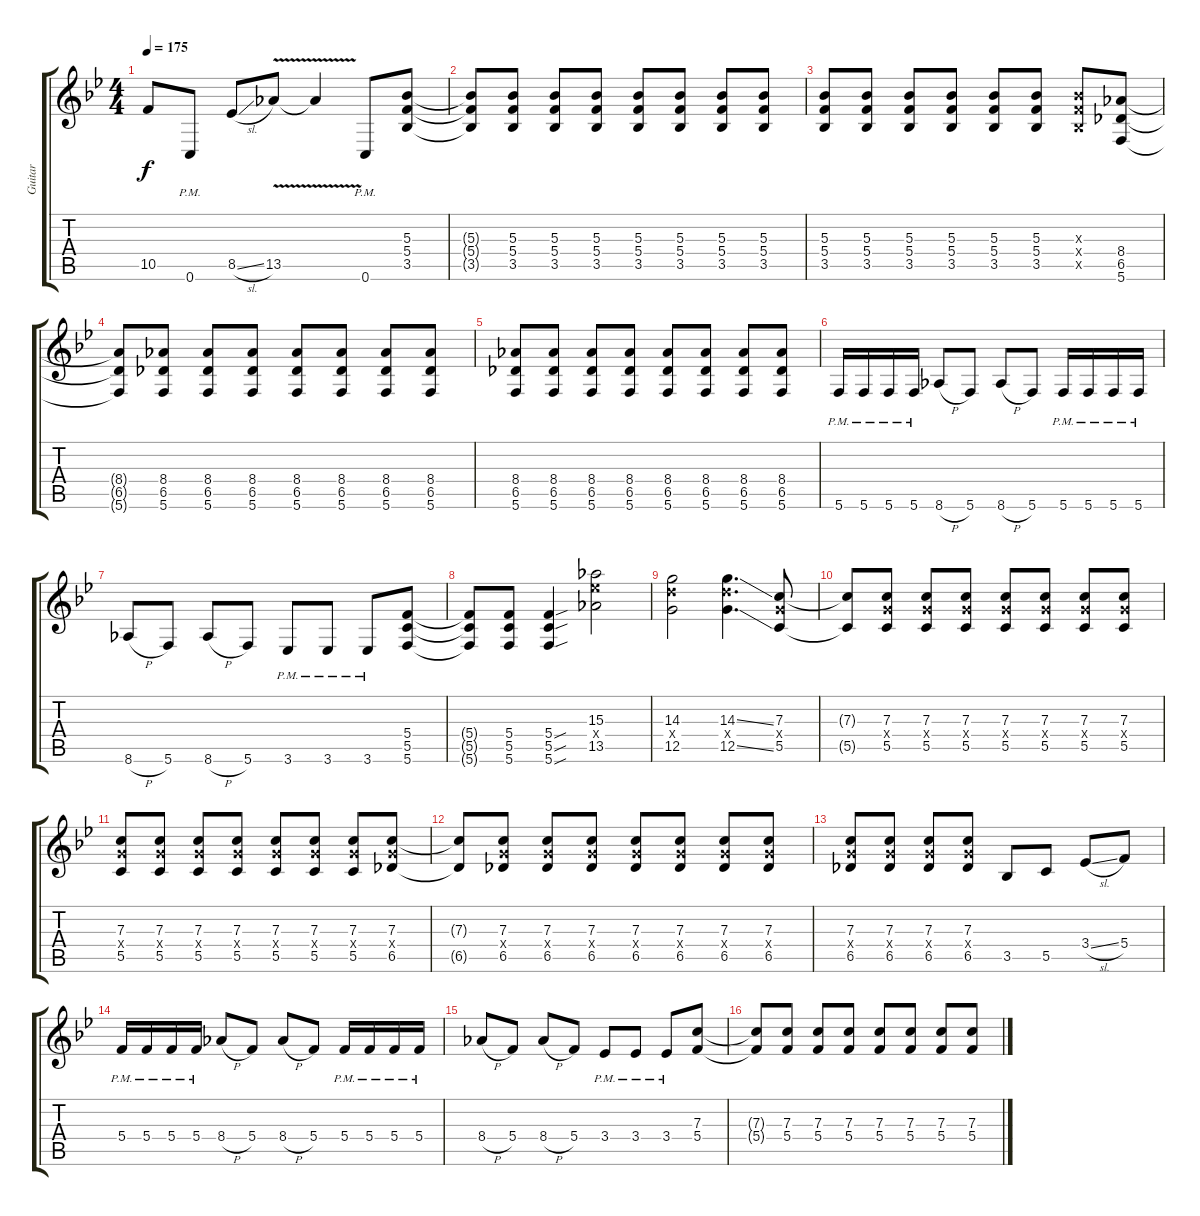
\track ("Guitar" "Guitar") {instrument distortionguitar}
\staff {score tabs}
\tuning (D4 A3 F3 C3 G2 C2) {hide}
\ts (4 4)
\tempo 175
\clef g2
\ks bb
10.5.8{dy f} 0.6{pm}.8 8.5{sl}.8 13.5{v}.8 13.5{v t}.4 0.6{pm}.8 (5.3 5.4 3.5).8 |
(5.3{t} 5.4{t} 3.5{t}).8 (5.3 5.4 3.5).8 (5.3 5.4 3.5).8 (5.3 5.4 3.5).8 (5.3 5.4 3.5).8 (5.3 5.4 3.5).8 (5.3 5.4 3.5).8 (5.3 5.4 3.5).8 |
(5.3 5.4 3.5).8 (5.3 5.4 3.5).8 (5.3 5.4 3.5).8 (5.3 5.4 3.5).8 (5.3 5.4 3.5).8 (5.3 5.4 3.5).8 (5.3{x} 5.4{x} 3.5{x}).8 (8.4 6.5 5.6).8 |
(8.4{t} 6.5{t} 5.6{t}).8 (8.4 6.5 5.6).8 (8.4 6.5 5.6).8 (8.4 6.5 5.6).8 (8.4 6.5 5.6).8 (8.4 6.5 5.6).8 (8.4 6.5 5.6).8 (8.4 6.5 5.6).8 |
(8.4 6.5 5.6).8 (8.4 6.5 5.6).8 (8.4 6.5 5.6).8 (8.4 6.5 5.6).8 (8.4 6.5 5.6).8 (8.4 6.5 5.6).8 (8.4 6.5 5.6).8 (8.4 6.5 5.6).8 |
5.6{pm}.16 5.6{pm}.16 5.6{pm}.16 5.6{pm}.16 8.6{h}.8 5.6.8 8.6{h}.8 5.6.8 5.6{pm}.16 5.6{pm}.16 5.6{pm}.16 5.6{pm}.16 |
8.6{h}.8 5.6.8 8.6{h}.8 5.6.8 3.6{pm}.8 3.6{pm}.8 3.6{pm}.8 (5.4 5.5 5.6).8 |
(5.4{t} 5.5{t} 5.6{t}).8 (5.4 5.5 5.6).8 (5.4{sou} 5.5{sou} 5.6{sou}).4 (15.3 15.4{x} 13.5).2 |
(14.3 14.4{x} 12.5).2 (14.3{ss} 14.4{x} 12.5{ss}).4{d} (7.3 7.4{x} 5.5).8 |
(7.3{t} 5.5{t}).8 (7.3 7.4{x} 5.5).8 (7.3 7.4{x} 5.5).8 (7.3 7.4{x} 5.5).8 (7.3 7.4{x} 5.5).8 (7.3 7.4{x} 5.5).8 (7.3 7.4{x} 5.5).8 (7.3 7.4{x} 5.5).8 |
(7.3 7.4{x} 5.5).8 (7.3 7.4{x} 5.5).8 (7.3 7.4{x} 5.5).8 (7.3 7.4{x} 5.5).8 (7.3 7.4{x} 5.5).8 (7.3 7.4{x} 5.5).8 (7.3 7.4{x} 5.5).8 (7.3 7.4{x} 6.5).8 |
(7.3{t} 6.5{t}).8 (7.3 7.4{x} 6.5).8 (7.3 7.4{x} 6.5).8 (7.3 7.4{x} 6.5).8 (7.3 7.4{x} 6.5).8 (7.3 7.4{x} 6.5).8 (7.3 7.4{x} 6.5).8 (7.3 7.4{x} 6.5).8 |
(7.3 7.4{x} 6.5).8 (7.3 7.4{x} 6.5).8 (7.3 7.4{x} 6.5).8 (7.3 7.4{x} 6.5).8 3.5.8 5.5.8 3.4{sl}.8 5.4.8 |
5.4{pm}.16 5.4{pm}.16 5.4{pm}.16 5.4{pm}.16 8.4{h}.8 5.4.8 8.4{h}.8 5.4.8 5.4{pm}.16 5.4{pm}.16 5.4{pm}.16 5.4{pm}.16 |
8.4{h}.8 5.4.8 8.4{h}.8 5.4.8 3.4{pm}.8 3.4{pm}.8 3.4{pm}.8 (7.3 5.4).8 |
(7.3{t} 5.4{t}).8 (7.3 5.4).8 (7.3 5.4).8 (7.3 5.4).8 (7.3 5.4).8 (7.3 5.4).8 (7.3 5.4).8 (7.3 5.4).8
